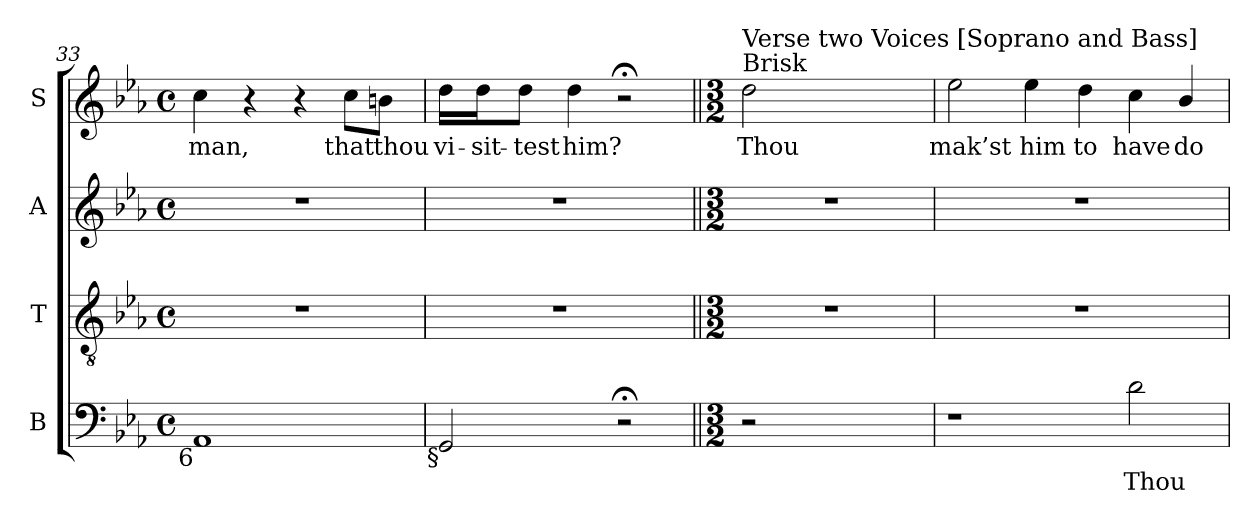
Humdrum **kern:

**kern	**text	**kern	**kern	**kern	**text
*part4	*part4	*part3	*part2	*part1	*part1
*staff4	*staff4	*staff3	*staff2	*staff1	*staff1
*I"B	*	*I"T	*I"A	*I"S	*
*I'B	*	*I'T	*I'A	*I'S	*
*clefF4	*	*clefGv2	*clefG2	*clefG2	*
*	*	*ITrd7c12	*	*	*
*k[b-e-a-]	*	*k[b-e-a-]	*k[b-e-a-]	*k[b-e-a-]	*
*c:	*	*c:	*c:	*c:	*
*M4/4	*	*M4/4	*M4/4	*M4/4	*
*met(c)	*	*met(c)	*met(c)	*met(c)	*
=33	=33	=33	=33	=33	=33
!LO:TX:b:rj:t=6	!	!	!	!	!
!	!	!	!	!	!LO:LY:b:color=#000000
1AA-i	.	1r	1r	4cci\	man,
.	.	.	.	4r	.
.	.	.	.	4r	.
!	!	!	!	!	!LO:LY:b:color=#000000
.	.	.	.	8cci\L	that
!	!	!	!	!	!LO:LY:b:color=#000000
.	.	.	.	8bni\J	thou
=34	=34	=34	=34	=34	=34
!LO:TX:b:rj:t=§	!	!	!	!	!
!	!	!	!	!	!LO:LY:b:color=#000000
2GGi/	.	1r	1r	16ddi\LL	vi-
!	!	!	!	!	!LO:LY:b:color=#000000
.	.	.	.	16ddi\J	-sit-
!	!	!	!	!	!LO:LY:b:color=#000000
.	.	.	.	8ddi\J	-test
!	!	!	!	!	!LO:LY:b:color=#000000
.	.	.	.	4ddi\	him?
2r;	.	.	.	2r;	.
!!LO:LB:g=z
=35||	=35||	=35||	=35||	=35||	=35||
*k[]	*	*k[]	*k[]	*k[]	*
*C:	*	*C:	*C:	*C:	*
*M3/2	*	*M3/2	*M3/2	*M3/2	*
!	!	!LO:N:vis=1	!LO:N:vis=1	!	!
!	!	!	!	!LO:TX:a:t=Brisk	!
!	!	!	!	!LO:TX:t=Verse two Voices [Soprano and Bass]	!
!	!	!	!	!	!LO:LY:b:color=#000000
2r	.	1.r	1.r	2ddi\	Thou
1ryy	.	.	.	1ryy	.
=36	=36	=36	=36	=36	=36
!	!	!LO:N:vis=1	!LO:N:vis=1	!	!
!	!	!	!	!	!LO:LY:b:color=#000000
1r	.	1.r	1.r	2eei\	mak’st
!	!	!	!	!	!LO:LY:b:color=#000000
.	.	.	.	4eei\	him
!	!	!	!	!	!LO:LY:b:color=#000000
.	.	.	.	4ddi\	to
!	!LO:LY:b:color=#000000	!	!	!	!
!	!	!	!	!	!LO:LY:b:color=#000000
2di\	Thou	.	.	4cci\	have
!	!	!	!	!	!LO:LY:b:color=#000000
.	.	.	.	4bi/	do-
=	=	=	=	=	=
*-	*-	*-	*-	*-	*-
